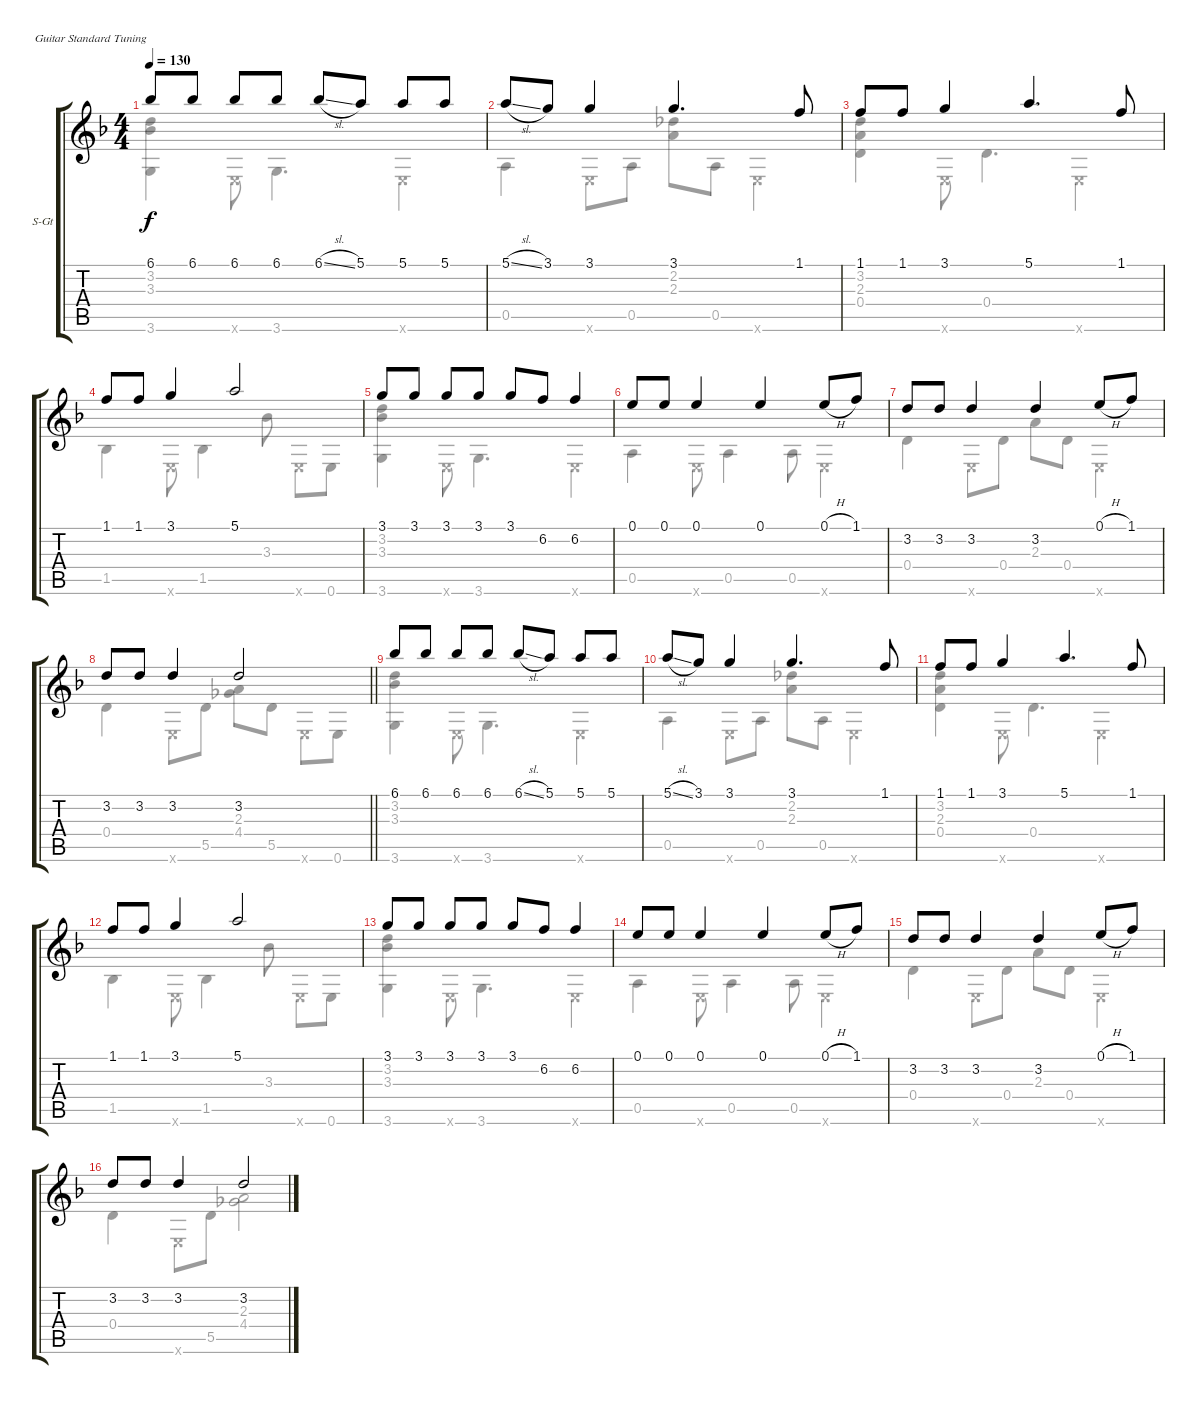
\defaultSystemsLayout 4
\bracketExtendMode groupsimilarinstruments
\firstSystemTrackNameOrientation horizontal
\otherSystemsTrackNameOrientation horizontal
\track ("Steel Guitar" "S-Gt") {instrument acousticguitarsteel}
\staff {score tabs}
\tuning (E4 B3 G3 D3 A2 E2)
\voice
\ts (4 4)
\tempo 130
\clef g2
\ks dminor
6.1.8{dy f instrument acousticguitarsteel} 6.1.8 6.1.8 6.1.8 6.1{sl}.8 5.1.8 5.1.8 5.1.8 |
5.1{sl}.8 3.1.8 3.1.4 3.1.4{d} 1.1.8 |
\scale
0.345738 1.1.8 1.1.8 3.1.4 5.1.4{d} 1.1.8 |
\scale
0.322843 1.1.8 1.1.8 3.1.4 5.1.2 |
\scale
0.331302 3.1.8 3.1.8 3.1.8 3.1.8 3.1.8 6.2.8 6.2.4 |
\scale
0.365225 0.1.8 0.1.8 0.1.4 0.1.4 0.1{h}.8 1.1.8 |
\scale
0.31033 3.2.8 3.2.8 3.2.4 3.2.4 0.1{h}.8 1.1.8 |
\scale
0.325075
\barLineRight lightlight
3.2.8 3.2.8 3.2.4 3.2.2 |
\scale
0.370954 6.1.8 6.1.8 6.1.8 6.1.8 6.1{sl}.8 5.1.8 5.1.8 5.1.8 |
\scale
0.33196 5.1{sl}.8 3.1.8 3.1.4 3.1.4{d} 1.1.8 |
\scale
0.297063 1.1.8 1.1.8 3.1.4 5.1.4{d} 1.1.8 |
\scale
0.38574 1.1.8 1.1.8 3.1.4 5.1.2 |
\scale
0.318558 3.1.8 3.1.8 3.1.8 3.1.8 3.1.8 6.2.8 6.2.4 |
\scale
0.295755 0.1.8 0.1.8 0.1.4 0.1.4 0.1{h}.8 1.1.8 |
\scale
0.570519 3.2.8 3.2.8 3.2.4 3.2.4 0.1{h}.8 1.1.8 |
\scale
0.429344 3.2.8 3.2.8 3.2.4 3.2.2
\voice
\clef g2
\ottava regular
\simile none
\ks dminor
(3.2 3.3 3.6).4{dy f} 0.6{x}.8 3.6.4{d} 0.6{x}.4 |
0.5.4 0.6{x}.8 0.5.8 (2.2 2.3).8 0.5.8 0.6{x}.4 |
\scale
0.345738 (0.4 2.3 3.2).4 0.6{x}.8 0.4.4{d} 0.6{x}.4 |
\scale
0.322843 1.5.4 0.6{x}.8 1.5.4 3.3.8 0.6{x}.8 0.6.8 |
\scale
0.331302 (3.6 3.2 3.3).4 0.6{x}.8 3.6.4{d} 0.6{x}.4 |
\scale
0.365225 0.5.4 0.6{x}.8 0.5.4 0.5.8 0.6{x}.4 |
\scale
0.31033 0.4.4 0.6{x}.8 0.4.8 2.3.8 0.4.8 0.6{x}.4 |
\scale
0.325075
\barLineRight lightlight
0.4.4 0.6{x}.8 5.5.8 (2.3 4.4).8 5.5.8 0.6{x}.8 0.6.8 |
\scale
0.370954 (3.2 3.3 3.6).4 0.6{x}.8 3.6.4{d} 0.6{x}.4 |
\scale
0.33196 0.5.4 0.6{x}.8 0.5.8 (2.2 2.3).8 0.5.8 0.6{x}.4 |
\scale
0.297063 (0.4 2.3 3.2).4 0.6{x}.8 0.4.4{d} 0.6{x}.4 |
\scale
0.38574 1.5.4 0.6{x}.8 1.5.4 3.3.8 0.6{x}.8 0.6.8 |
\scale
0.318558 (3.6 3.2 3.3).4 0.6{x}.8 3.6.4{d} 0.6{x}.4 |
\scale
0.295755 0.5.4 0.6{x}.8 0.5.4 0.5.8 0.6{x}.4 |
\scale
0.570519 0.4.4 0.6{x}.8 0.4.8 2.3.8 0.4.8 0.6{x}.4 |
\scale
0.429344 0.4.4 0.6{x}.8 5.5.8 (2.3 4.4).2
